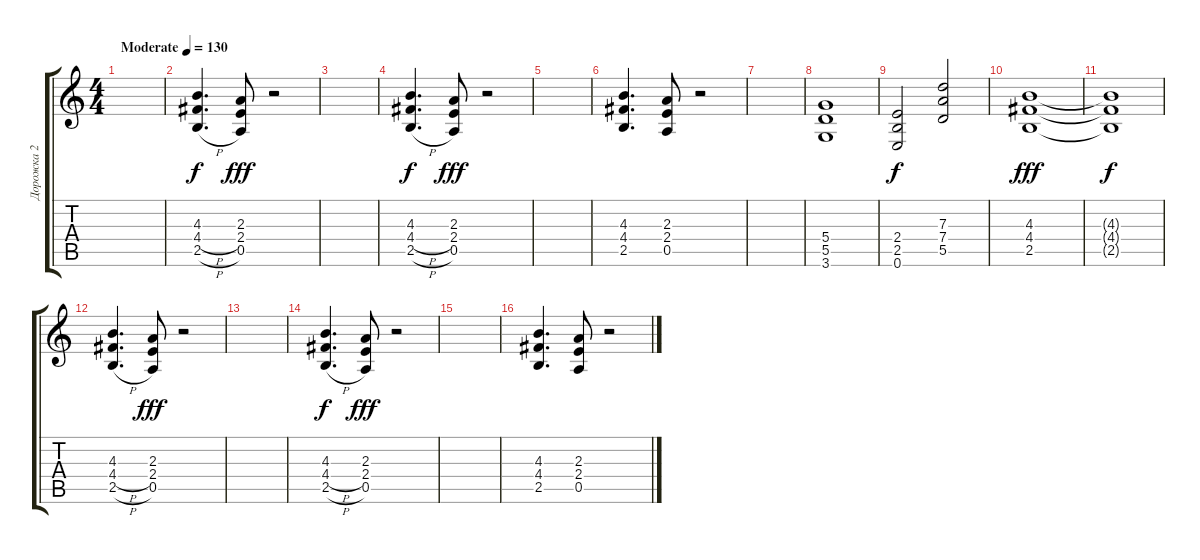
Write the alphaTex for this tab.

\track ("Дорожка 2" "Дорожка 2") {instrument distortionguitar}
\staff {score tabs}
\tuning (E4 B3 G3 D3 A2 E2) {hide}
\ts (4 4)
\tempo (130 "Moderate")
\clef g2
\ks c
|
(4.3 4.4{h} 2.5{h}).4{d} (2.3 2.4 0.5).8{dy fff} r.2 |
|
(4.3 4.4{h} 2.5{h}).4{d dy f} (2.3 2.4 0.5).8{dy fff} r.2 |
|
(4.3 4.4 2.5).4{d} (2.3 2.4 0.5).8 r.2 |
|
(5.4 5.5 3.6).1 |
(2.4 2.5 0.6).2{dy f} (7.3 7.4 5.5).2 |
(4.3 4.4 2.5).1{dy fff} |
(4.3{t} 4.4{t} 2.5{t}).1{dy f} |
(4.3 4.4{h} 2.5{h}).4{d} (2.3 2.4 0.5).8{dy fff} r.2 |
|
(4.3 4.4{h} 2.5{h}).4{d dy f} (2.3 2.4 0.5).8{dy fff} r.2 |
|
(4.3 4.4 2.5).4{d} (2.3 2.4 0.5).8 r.2
